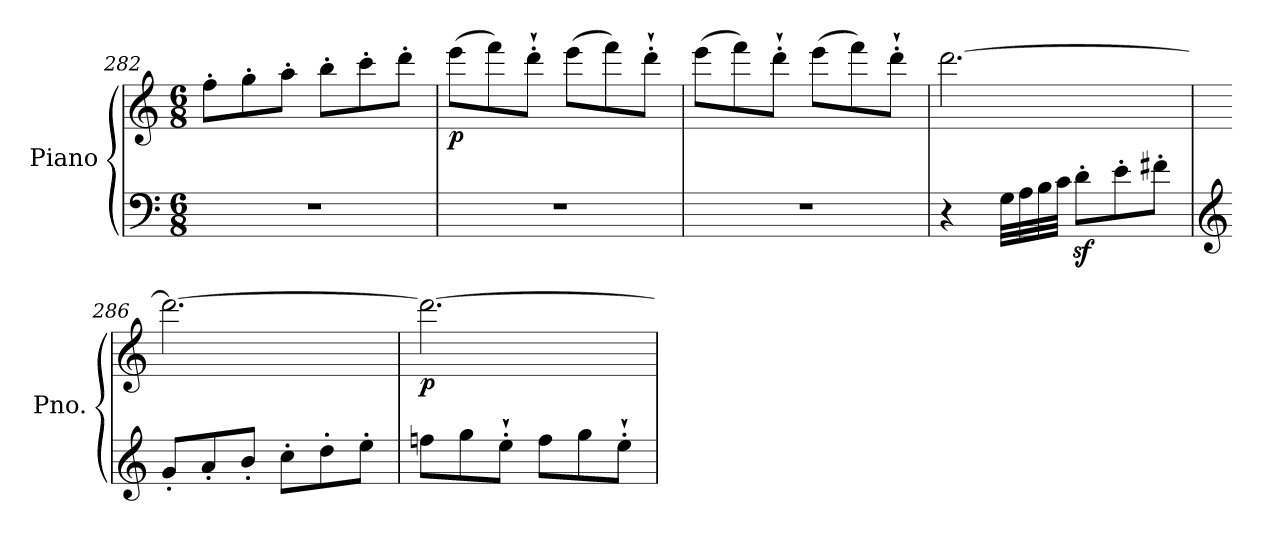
**kern	**kern	**dynam
*part1	*part1	*part1
*staff2	*staff1	*staff1/2
*I"Piano	*	*
*I'Pno.	*	*
!!LO:LB:g=z
*clefF4	*clefG2	*
*k[]	*k[]	*
*M6/8	*M6/8	*
=282	=282	=282
2.r	8ff'\L	.
.	8gg'\	.
.	8aa'\J	.
.	8bb'\L	.
.	8ccc'\	.
.	8ddd'\J	.
=283	=283	=283
!	!	!LO:DY:b
2.r	(>8eee\L	p
.	8fff\)	.
.	8ddd'`\J	.
.	(>8eee\L	.
.	8fff\)	.
.	8ddd'`\J	.
=284	=284	=284
2.r	(>8eee\L	.
.	8fff\)	.
.	8ddd'`\J	.
.	(>8eee\L	.
.	8fff\)	.
.	8ddd'`\J	.
=285	=285	=285
4r	[2.ddd\	.
32G\LLL	.	.
32A\	.	.
32B\	.	.
32c\JJJ	.	.
8dz<'\L	.	.
8e'\	.	.
8f#X'\J	.	.
=286	=286	=286
*clefG2	*	*
8g'/L	2.ddd\_	.
8a'/	.	.
8b'/J	.	.
8cc'\L	.	.
8dd'\	.	.
8ee'\J	.	.
=287	=287	=287
!	!	!LO:DY:b
8ffn\L	2.ddd\_	p
8gg\	.	.
8ee'`\J	.	.
8ff\L	.	.
8gg\	.	.
8ee'`\J	.	.
=	=	=
*-	*-	*-
